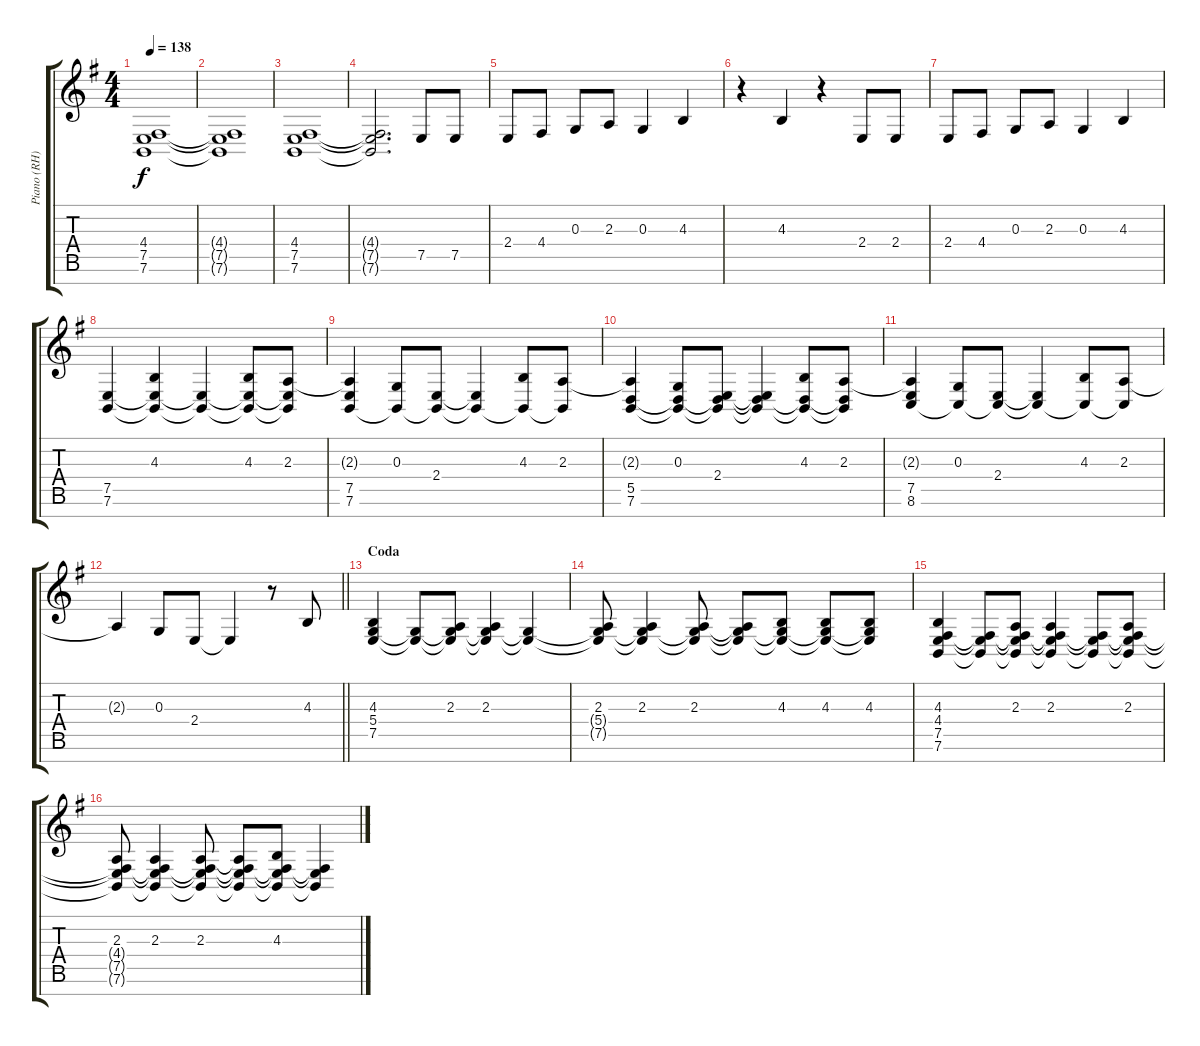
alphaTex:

\track ("Piano (RH)" "Piano (RH)") {instrument acousticgrandpiano}
\staff {score tabs}
\tuning (E4 B3 G3 D3 A2 E2 B1) {hide}
\ts (4 4)
\tempo 138
\clef g2
\ks g
(4.4 7.5 7.6).1{dy f} |
(4.4{t} 7.5{t} 7.6{t}).1 |
(4.4 7.5 7.6).1 |
(4.4{t} 7.5{t} 7.6{t}).2{d} 7.5.8 7.5.8 |
2.4.8 4.4.8 0.3.8 2.3.8 0.3.4 4.3.4 |
r.4 4.3.4 r.4 2.4.8 2.4.8 |
2.4.8 4.4.8 0.3.8 2.3.8 0.3.4 4.3.4 |
(7.5 7.6).4 (4.3 7.5{t} 7.6{t}).4 (7.5{t} 7.6{t}).4 (4.3 7.5{t} 7.6{t}).8 (2.3 7.5{t} 7.6{t}).8 |
(2.3{t} 7.5 7.6).4 (0.3 7.6{t}).8 (2.4 7.6{t}).8 (2.4{t} 7.6{t}).4 (4.3 7.6{t}).8 (2.3 7.6{t}).8 |
(2.3{t} 5.5 7.6).4 (0.3 5.5{t} 7.6{t}).8 (2.4 5.5{t} 7.6{t}).8 (2.4{t} 5.5{t} 7.6{t}).4 (4.3 5.5{t} 7.6{t}).8 (2.3 5.5{t} 7.6{t}).8 |
(2.3{t} 7.5 8.6).4 (0.3 8.6{t}).8 (2.4 8.6{t}).8 (2.4{t} 8.6{t}).4 (4.3 8.6{t}).8 (2.3 8.6{t}).8 |
\barLineRight lightlight
2.3{t}.4 0.3.8 2.4.8 2.4{t}.4 r.8 4.3.8 |
\section ("" "Coda")
(4.3 5.4 7.5).4 (5.4{t} 7.5{t}).8 (2.3 5.4{t} 7.5{t}).8 (2.3 5.4{t} 7.5{t}).4 (5.4{t} 7.5{t}).4 |
(2.3 5.4{t} 7.5{t}).8 (2.3 5.4{t} 7.5{t}).4 (2.3 5.4{t} 7.5{t}).8 (2.3{t} 5.4{t} 7.5{t}).8 (4.3 5.4{t} 7.5{t}).8 (4.3 5.4{t} 7.5{t}).8 (4.3 5.4{t} 7.5{t}).8 |
(4.3 4.4 7.5 7.6).4 (4.4{t} 7.5{t} 7.6{t}).8 (2.3 4.4{t} 7.5{t} 7.6{t}).8 (2.3 4.4{t} 7.5{t} 7.6{t}).4 (4.4{t} 7.5{t} 7.6{t}).8 (2.3 4.4{t} 7.5{t} 7.6{t}).8 |
(2.3 4.4{t} 7.5{t} 7.6{t}).8 (2.3 4.4{t} 7.5{t} 7.6{t}).4 (2.3 4.4{t} 7.5{t} 7.6{t}).8 (2.3{t} 4.4{t} 7.5{t} 7.6{t}).8 (4.3 4.4{t} 7.5{t} 7.6{t}).8 (4.4{t} 7.5{t} 7.6{t}).4
